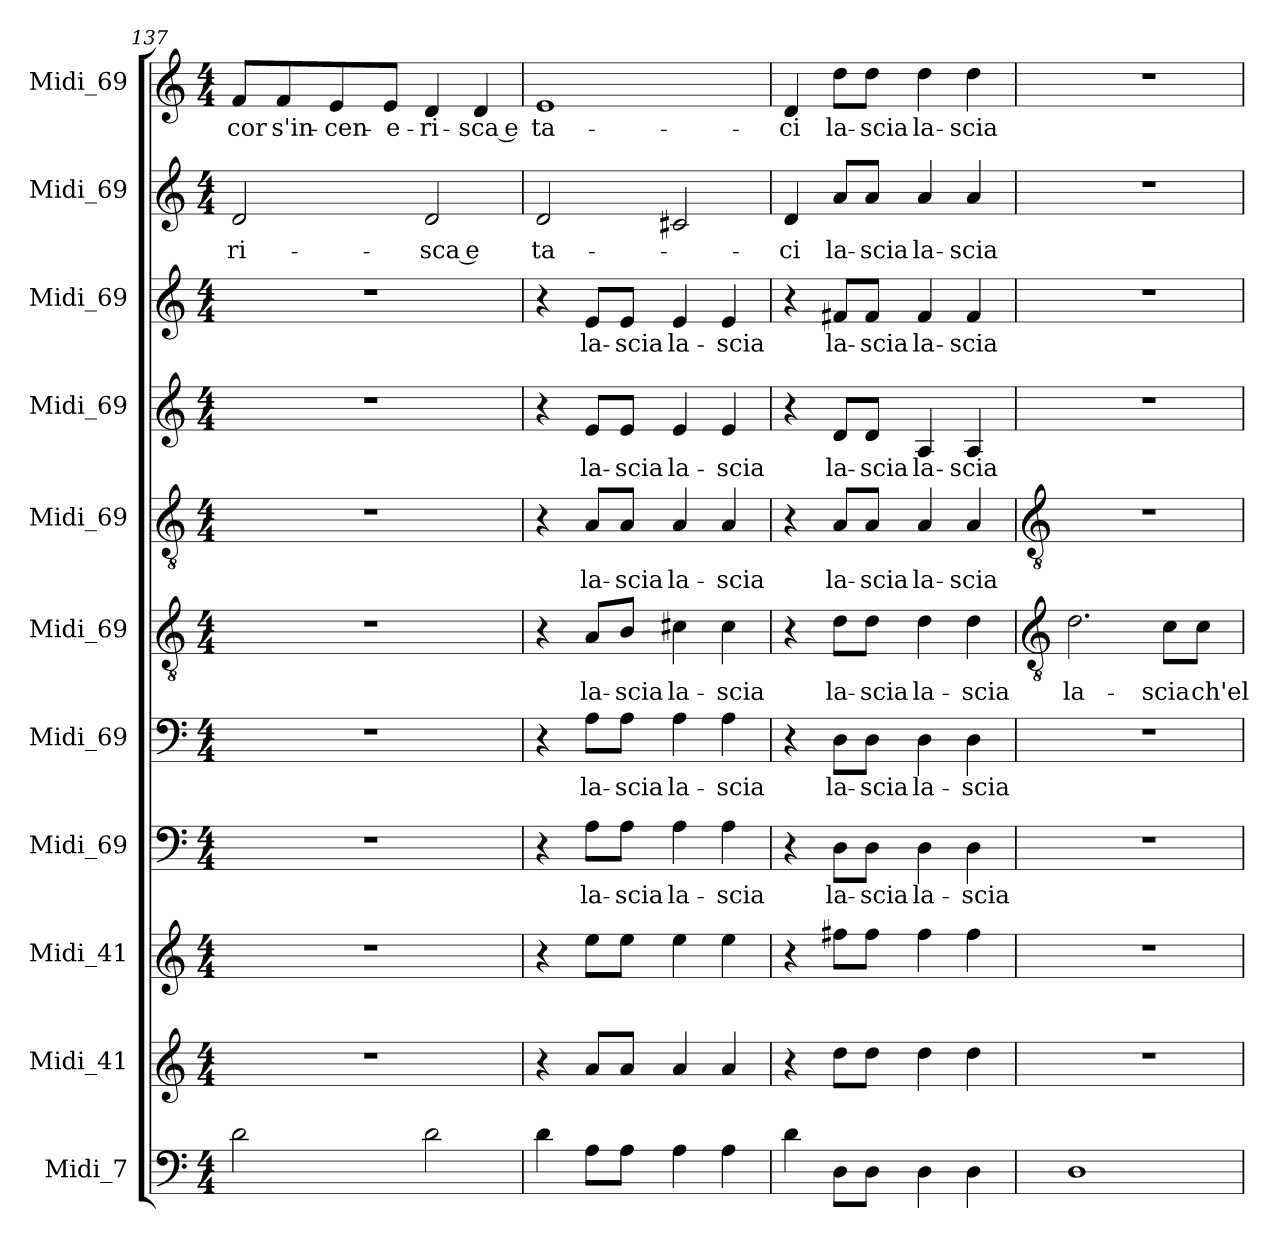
**kern	**kern	**kern	**kern	**text	**kern	**text	**kern	**text	**kern	**text	**kern	**text	**kern	**text	**kern	**text	**kern	**text
*part11	*part10	*part9	*part8	*part8	*part7	*part7	*part6	*part6	*part5	*part5	*part4	*part4	*part3	*part3	*part2	*part2	*part1	*part1
*staff11	*staff10	*staff9	*staff8	*staff8	*staff7	*staff7	*staff6	*staff6	*staff5	*staff5	*staff4	*staff4	*staff3	*staff3	*staff2	*staff2	*staff1	*staff1
*I"Midi_7	*I"Midi_41	*I"Midi_41	*I"Midi_69	*	*I"Midi_69	*	*I"Midi_69	*	*I"Midi_69	*	*I"Midi_69	*	*I"Midi_69	*	*I"Midi_69	*	*I"Midi_69	*
*clefF4	*clefG2	*clefG2	*clefF4	*	*clefF4	*	*clefGv2	*	*clefGv2	*	*clefG2	*	*clefG2	*	*clefG2	*	*clefG2	*
*k[]	*k[]	*k[]	*k[]	*	*k[]	*	*k[]	*	*k[]	*	*k[]	*	*k[]	*	*k[]	*	*k[]	*
*C:	*C:	*C:	*C:	*	*C:	*	*C:	*	*C:	*	*C:	*	*C:	*	*C:	*	*C:	*
*M4/4	*M4/4	*M4/4	*M4/4	*	*M4/4	*	*M4/4	*	*M4/4	*	*M4/4	*	*M4/4	*	*M4/4	*	*M4/4	*
=137	=137	=137	=137	=137	=137	=137	=137	=137	=137	=137	=137	=137	=137	=137	=137	=137	=137	=137
!	!	!	!	!	!	!	!	!	!	!	!	!	!	!	!	!LO:LY:b	!	!LO:LY:b
2d	1r	1r	1r	.	1r	.	1r	.	1r	.	1r	.	1r	.	2d	-ri-	8fL	cor
!	!	!	!	!	!	!	!	!	!	!	!	!	!	!	!	!	!	!LO:LY:b
.	.	.	.	.	.	.	.	.	.	.	.	.	.	.	.	.	8f	s'in-
!	!	!	!	!	!	!	!	!	!	!	!	!	!	!	!	!	!	!LO:LY:b
.	.	.	.	.	.	.	.	.	.	.	.	.	.	.	.	.	8e	-cen-
!	!	!	!	!	!	!	!	!	!	!	!	!	!	!	!	!	!	!LO:LY:b
.	.	.	.	.	.	.	.	.	.	.	.	.	.	.	.	.	8eJ	-e-
!	!	!	!	!	!	!	!	!	!	!	!	!	!	!	!	!LO:LY:b	!	!LO:LY:b
2d	.	.	.	.	.	.	.	.	.	.	.	.	.	.	2d	-sca e	4d	-ri-
!	!	!	!	!	!	!	!	!	!	!	!	!	!	!	!	!	!	!LO:LY:b
.	.	.	.	.	.	.	.	.	.	.	.	.	.	.	.	.	4d	-sca e
=138	=138	=138	=138	=138	=138	=138	=138	=138	=138	=138	=138	=138	=138	=138	=138	=138	=138	=138
!	!	!	!	!	!	!	!	!	!	!	!	!	!	!	!	!LO:LY:b	!	!LO:LY:b
4d	4r	4r	4r	.	4r	.	4r	.	4r	.	4r	.	4r	.	2d	ta-	1e	ta-
!	!	!	!	!LO:LY:b	!	!LO:LY:b	!	!LO:LY:b	!	!LO:LY:b	!	!LO:LY:b	!	!LO:LY:b	!	!	!	!
8AL	8aL	8eeL	8AL	la-	8AL	la-	8AL	la-	8AL	la-	8eL	la-	8eL	la-	.	.	.	.
!	!	!	!	!LO:LY:b	!	!LO:LY:b	!	!LO:LY:b	!	!LO:LY:b	!	!LO:LY:b	!	!LO:LY:b	!	!	!	!
8AJ	8aJ	8eeJ	8AJ	-scia	8AJ	-scia	8BJ	-scia	8AJ	-scia	8eJ	-scia	8eJ	-scia	.	.	.	.
!	!	!	!	!LO:LY:b	!	!LO:LY:b	!	!LO:LY:b	!	!LO:LY:b	!	!LO:LY:b	!	!LO:LY:b	!	!	!	!
4A	4a	4ee	4A	la-	4A	la-	4c#X	la-	4A	la-	4e	la-	4e	la-	2c#X	.	.	.
!	!	!	!	!LO:LY:b	!	!LO:LY:b	!	!LO:LY:b	!	!LO:LY:b	!	!LO:LY:b	!	!LO:LY:b	!	!	!	!
4A	4a	4ee	4A	-scia	4A	-scia	4c#	-scia	4A	-scia	4e	-scia	4e	-scia	.	.	.	.
=139	=139	=139	=139	=139	=139	=139	=139	=139	=139	=139	=139	=139	=139	=139	=139	=139	=139	=139
!	!	!	!	!	!	!	!	!	!	!	!	!	!	!	!	!LO:LY:b	!	!LO:LY:b
4d	4r	4r	4r	.	4r	.	4r	.	4r	.	4r	.	4r	.	4d	-ci	4d	-ci
!	!	!	!	!LO:LY:b	!	!LO:LY:b	!	!LO:LY:b	!	!LO:LY:b	!	!LO:LY:b	!	!LO:LY:b	!	!LO:LY:b	!	!LO:LY:b
8DL	8ddL	8ff#XL	8DL	la-	8DL	la-	8dL	la-	8AL	la-	8dL	la-	8f#XL	la-	8aL	la-	8ddL	la-
!	!	!	!	!LO:LY:b	!	!LO:LY:b	!	!LO:LY:b	!	!LO:LY:b	!	!LO:LY:b	!	!LO:LY:b	!	!LO:LY:b	!	!LO:LY:b
8DJ	8ddJ	8ff#J	8DJ	-scia	8DJ	-scia	8dJ	-scia	8AJ	-scia	8dJ	-scia	8f#J	-scia	8aJ	-scia	8ddJ	-scia
!	!	!	!	!LO:LY:b	!	!LO:LY:b	!	!LO:LY:b	!	!LO:LY:b	!	!LO:LY:b	!	!LO:LY:b	!	!LO:LY:b	!	!LO:LY:b
4D	4dd	4ff#	4D	la-	4D	la-	4d	la-	4A	la-	4A	la-	4f#	la-	4a	la-	4dd	la-
!	!	!	!	!LO:LY:b	!	!LO:LY:b	!	!LO:LY:b	!	!LO:LY:b	!	!LO:LY:b	!	!LO:LY:b	!	!LO:LY:b	!	!LO:LY:b
4D	4dd	4ff#	4D	-scia	4D	-scia	4d	-scia	4A	-scia	4A	-scia	4f#	-scia	4a	-scia	4dd	-scia
!!LO:LB:g=z
=140	=140	=140	=140	=140	=140	=140	=140	=140	=140	=140	=140	=140	=140	=140	=140	=140	=140	=140
*	*	*	*	*	*	*	*clefGv2	*	*clefGv2	*	*	*	*	*	*	*	*	*
!	!	!	!	!	!	!	!	!LO:LY:b	!	!	!	!	!	!	!	!	!	!
1D	1r	1r	1r	.	1r	.	2.d	la-	1r	.	1r	.	1r	.	1r	.	1r	.
!	!	!	!	!	!	!	!	!LO:LY:b	!	!	!	!	!	!	!	!	!	!
.	.	.	.	.	.	.	8cL	-scia	.	.	.	.	.	.	.	.	.	.
!	!	!	!	!	!	!	!	!LO:LY:b	!	!	!	!	!	!	!	!	!	!
.	.	.	.	.	.	.	8cJ	ch'el	.	.	.	.	.	.	.	.	.	.
=	=	=	=	=	=	=	=	=	=	=	=	=	=	=	=	=	=	=
*-	*-	*-	*-	*-	*-	*-	*-	*-	*-	*-	*-	*-	*-	*-	*-	*-	*-	*-
